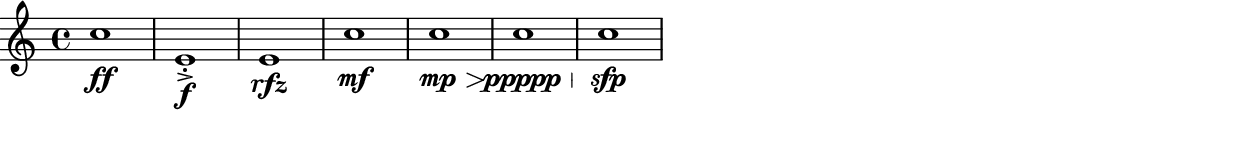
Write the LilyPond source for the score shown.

%% Generated by lilypond-book.py
%% Options: [exampleindent=10.16\mm,indent=0\mm,line-width=160\mm]
\include "lilypond-book-preamble.ly"


% ****************************************************************
% Start cut-&-pastable-section
% ****************************************************************



\paper {
  indent = 0\mm
  line-width = 160\mm
  % offset the left padding, also add 1mm as lilypond creates cropped
  % images with a little space on the right
  line-width = #(- line-width (* mm  3.000000) (* mm 1))
}

\layout {
  
}





% ****************************************************************
% ly snippet:
% ****************************************************************
\sourcefilename "/home/karlin/lilypond-git/input/regression/dynamics-glyphs.ly"
\sourcefileline 0

\version "2.19.21"

\header {texidoc = "Dynamic letters are kerned, and their weight
matches that of the hairpin signs.  The dynamic scripts should be
horizontally centered on the note head.  Scripts that should appear
closer to the note head (staccato, accent) are reckoned with.
"  }


\relative {
  c''1\ff
  e,-.-> \f
  e \rfz		      
  c' \mf
  c \mp \> 
  c\!\ppppp \< 
  c\sfp\!
}




% ****************************************************************
% end ly snippet
% ****************************************************************
